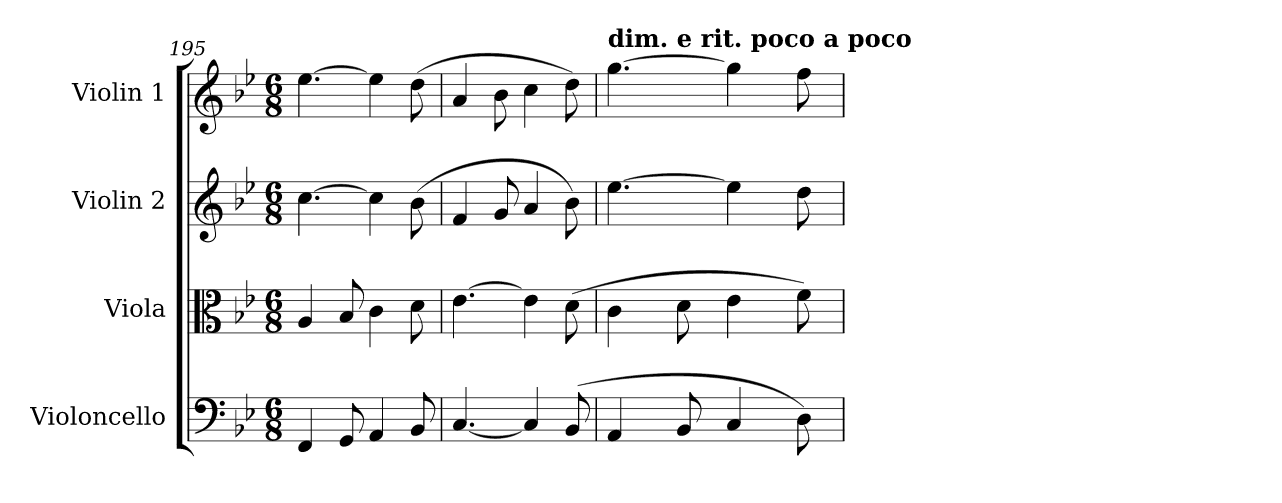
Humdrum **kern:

**kern	**kern	**kern	**kern
*part4	*part3	*part2	*part1
*staff4	*staff3	*staff2	*staff1
*I"Violoncello	*I"Viola	*I"Violin 2	*I"Violin 1
*I'Vc	*I'Vla	*I'Vln	*I'Vln
*clefF4	*clefC3	*clefG2	*clefG2
*k[b-e-]	*k[b-e-]	*k[b-e-]	*k[b-e-]
*M6/8	*M6/8	*M6/8	*M6/8
=195	=195	=195	=195
4FF/	4A/	[4.cc\	[4.ee-\
8GG/	8B-/	.	.
4AA/	4c\	4cc\]	4ee-\]
8BB-/	8d\	(8b-\	(8dd\
=196	=196	=196	=196
[4.C/	[4.e-\	4f/	4a/
.	.	8g/	8b-\
4C/]	4e-\]	4a/	4cc\
(8BB-/	(8d\	8b-\)	8dd\)
=197	=197	=197	=197
!	!	!	!LO:TX:a:B:t=dim. e rit. poco a poco
4AA/	4c\	[4.ee-\	[4.gg\
8BB-/	8d\	.	.
4C/	4e-\	4ee-\]	4gg\]
8D\)	8f\)	8dd\	8ff\
=	=	=	=
*-	*-	*-	*-
